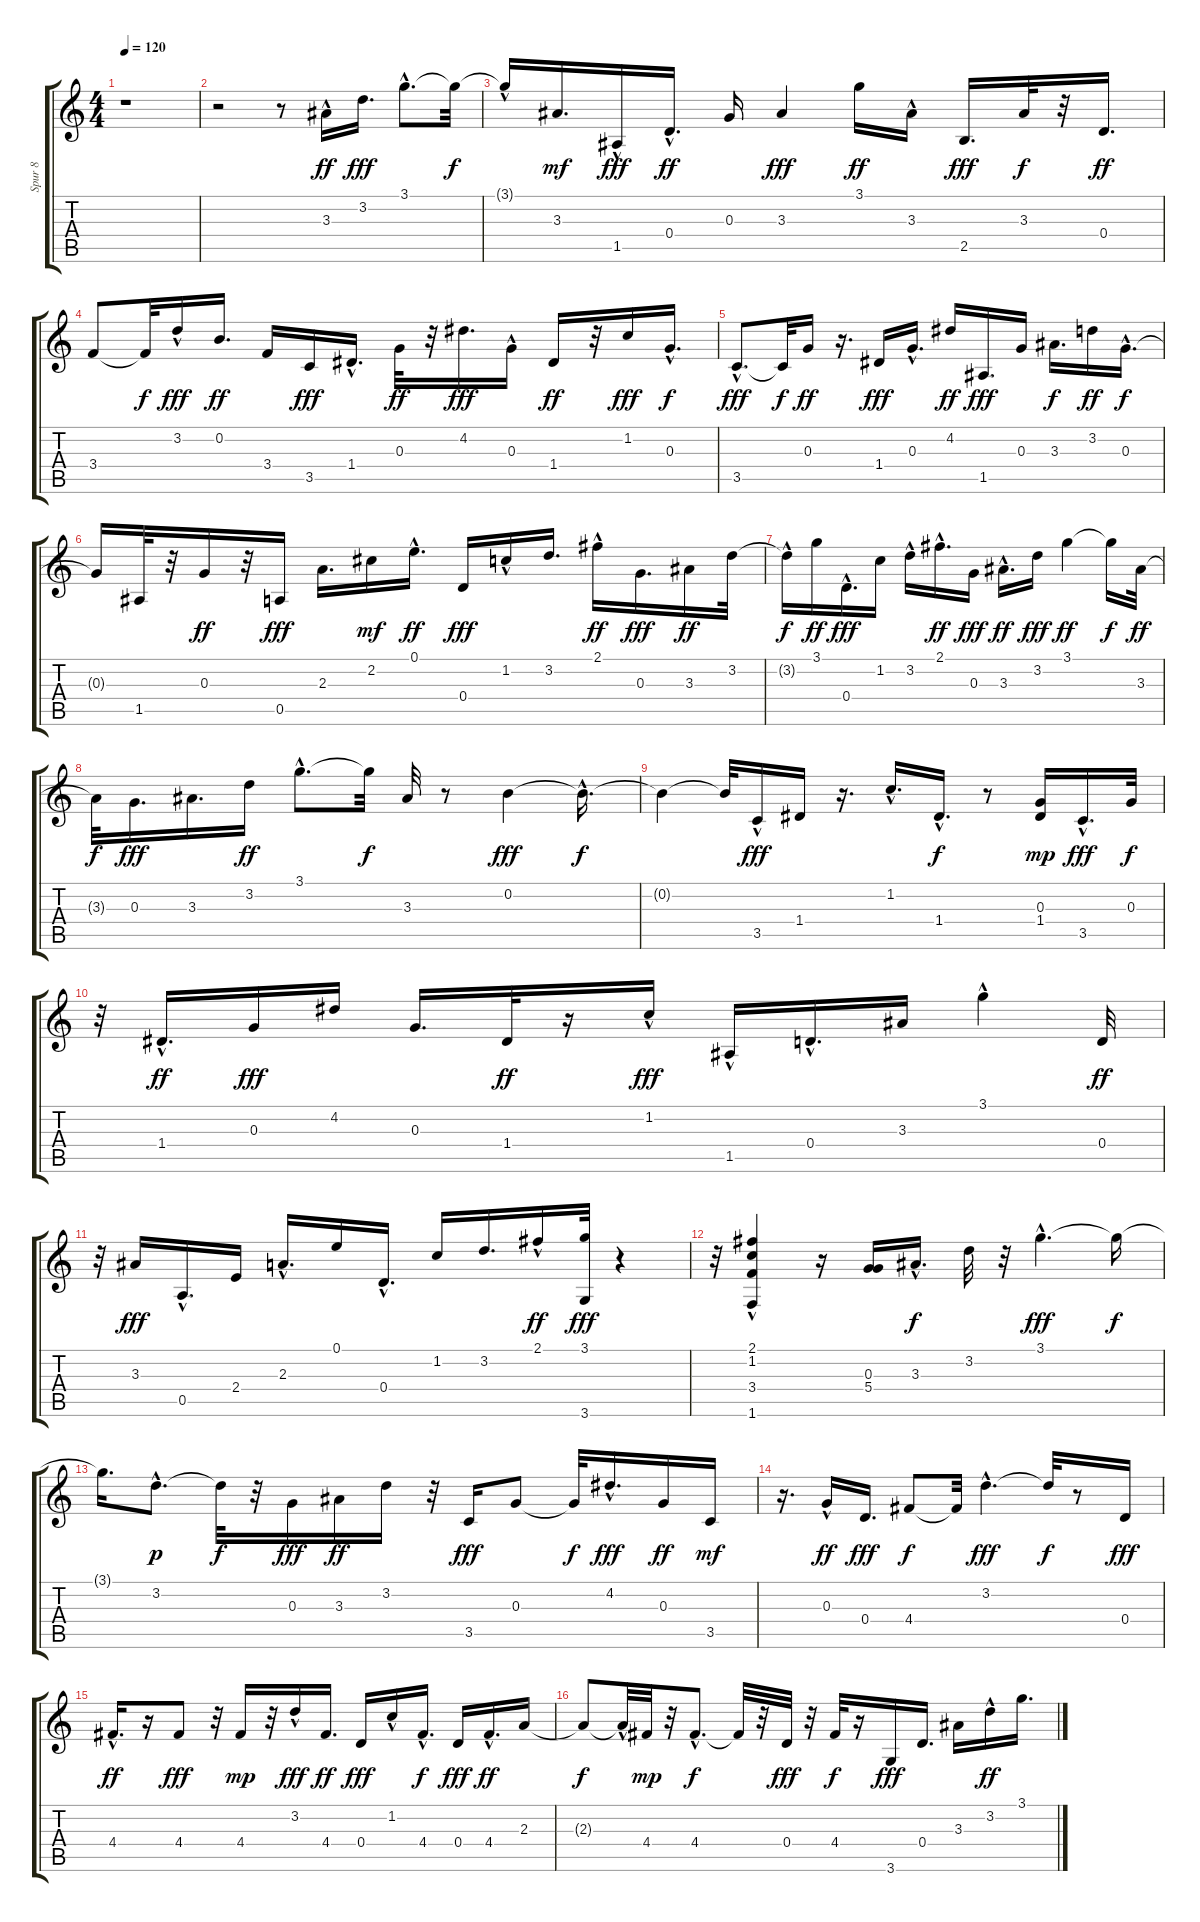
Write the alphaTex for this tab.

\track ("Spur 8" "Spur 8") {instrument slapbass1}
\staff {score tabs}
\tuning (E4 B3 G3 D3 A2 E2) {hide}
\ts (4 4)
\tempo 120
\clef g2
\ks c
r.1{dy ff instrument slapbass1} |
r.2 r.8 3.3{hac}.16 3.2.16{d dy fff} 3.1{hac}.8{d} 3.1{t}.32{dy f} |
3.1{hac t}.16 3.3.16{d dy mf} 1.5{hac}.16{dy fff} 0.4{hac}.16{d dy ff} 0.3.16 3.3.4{dy fff} 3.1.16{dy ff} 3.3{hac}.16 2.5.16{d dy fff} 3.3.32{dy f} r.32 0.4.16{d dy ff} |
3.4.8 3.4{t}.32{dy f} 3.2{hac}.16{dy fff} 0.2.16{d dy ff} 3.4.16 3.5.16{dy fff} 1.4{hac}.16{d} 0.3.32{dy ff} r.32 4.2.16{d dy fff} 0.3{hac}.16 1.4.16{dy ff} r.32 1.2.16{dy fff} 0.3{hac}.16{d dy f} |
3.5{hac}.8{d dy fff} 3.5{t}.32{dy f} 0.3.16{dy ff} r.16{d} 1.4.16{dy fff} 0.3{hac}.16{d} 4.2.16{dy ff} 1.5.16{d dy fff} 0.3.16 3.3.16{d dy f} 3.2.16{dy ff} 0.3{hac}.16{d dy f} |
0.3{t}.16 1.5.32 r.32 0.3.16{dy ff} r.32 0.5.16{dy fff} 2.3.16{d} 2.2.16{dy mf} 0.1{hac}.16{d dy ff} 0.4.16{dy fff} 1.2{hac}.16 3.2.16{d} 2.1{hac}.16{dy ff} 0.3.16{d dy fff} 3.3.16{dy ff} 3.2.32 |
3.2{hac t}.16{dy f} 3.1.16{dy ff} 0.4{hac}.16{d dy fff} 1.2.16 3.2{hac}.16 2.1{hac}.16{d dy ff} 0.3.16{dy fff} 3.3{hac}.16{d dy ff} 3.2.16{dy fff} 3.1.4{dy ff} 3.1{t}.16{dy f} 3.3.32{dy ff} |
3.3{t}.32{dy f} 0.3.16{d dy fff} 3.3.16{d} 3.2.16{dy ff} 3.1{hac}.8{d} 3.1{t}.32{dy f} 3.3.32 r.8 0.2.4{dy fff} 0.2{hac t}.16{d dy f} |
0.2{t}.4 0.2{t}.32 3.5{hac}.16{dy fff} 1.4.16 r.16{d} 1.2{hac}.16{d} 1.4{hac}.16{d dy f} r.8 (0.3 1.4).16{dy mp} 3.5{hac}.16{d dy fff} 0.3.32{dy f} |
r.32 1.4{hac}.16{d dy ff} 0.3.16{dy fff} 4.2.16 0.3.16{d} 1.4.32{dy ff} r.16 1.2{hac}.16{dy fff} 1.5{hac}.16 0.4{hac}.16{d} 3.3.16 3.1{hac}.4 0.4.32{dy ff} |
r.32 3.3.16{dy fff} 0.5{hac}.16{d} 2.4.16 2.3{hac}.16{d} 0.1.16 0.4{hac}.16{d} 1.2.16 3.2.16{d} 2.1{hac}.16{dy ff} (3.1 3.6).32{dy fff} r.4 |
r.32 (2.1 1.2 3.4{hac} 1.6{hac}).4 r.16 (0.3 5.4).16 3.3{hac}.16{d dy f} 3.2.32 r.32 3.1{hac}.4{d dy fff} 3.1{t}.16{dy f} |
3.1{t}.16{d} 3.2{hac}.8{d dy p} 3.2{t}.32{dy f} r.32 0.3.16{dy fff} 3.3.16{dy ff} 3.2.16 r.32 3.5.16{dy fff} 0.3.8 0.3{t}.32{dy f} 4.2{hac}.16{d dy fff} 0.3.16{dy ff volume 12} 3.5.16{dy mf volume 12} |
r.16{d} 0.3{hac}.16{dy ff volume 11} 0.4.16{d dy fff volume 10} 4.4.8{dy f} 4.4{t}.32 3.2{hac}.4{d dy fff} 3.2{t}.32{dy f} r.8 0.4.16{dy fff} |
4.4{hac}.16{d dy ff} r.16 4.4.8{dy fff} r.32 4.4.16{dy mp} r.32 3.2{hac}.16{dy fff} 4.4.16{d dy ff} 0.4.16{dy fff} 1.2{hac}.16 4.4{hac}.16{d dy f} 0.4.16{dy fff} 4.4{hac}.16{d dy ff} 2.3.16 |
2.3{t}.8{dy f} 2.3{hac t}.32 4.4.32{dy mp} r.32 4.4{hac}.8{d dy f} 4.4{t}.32 r.32 0.4.32{dy fff} r.32 4.4.32{dy f} r.16 3.6.16{dy fff} 0.4.16{d} 3.3.16 3.2{hac}.16{dy ff} 3.1.16{d}
